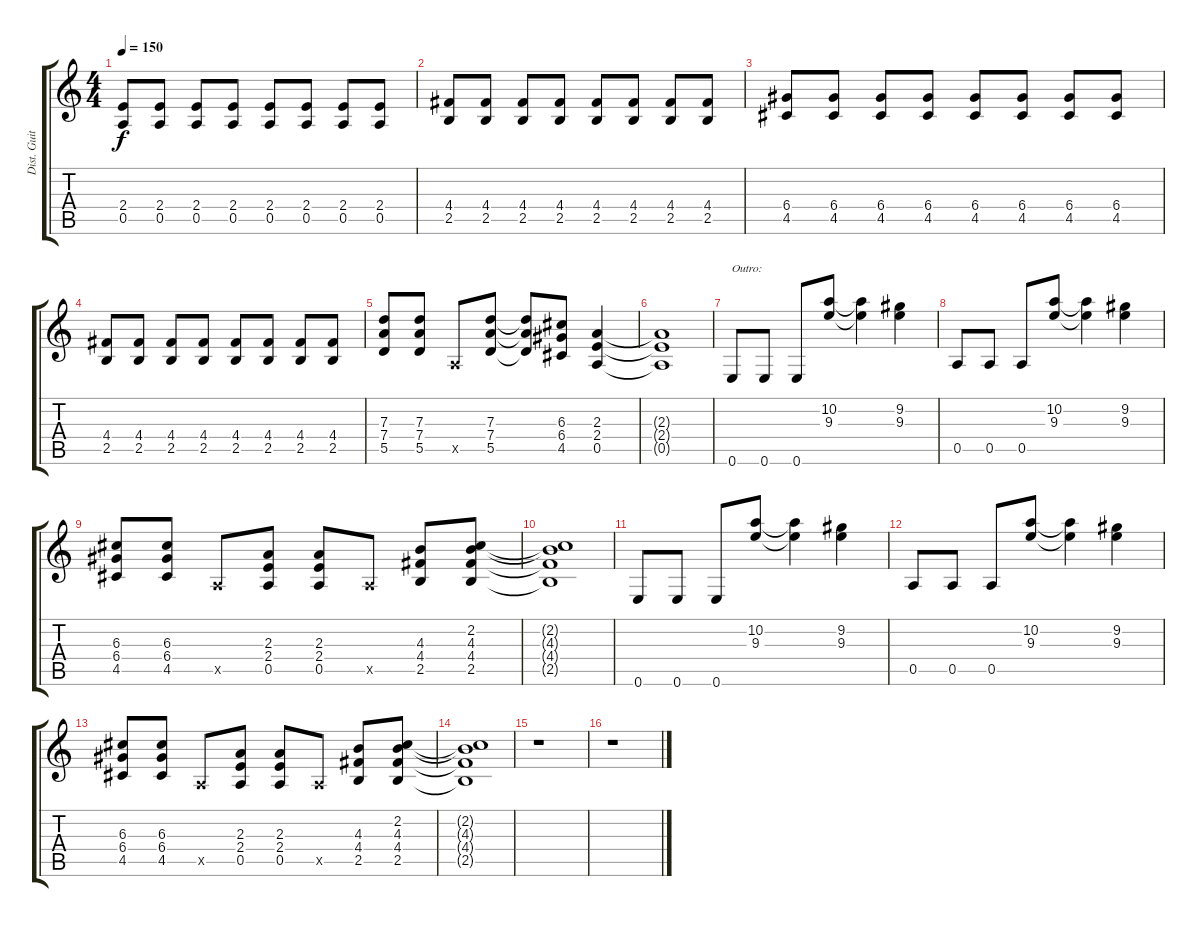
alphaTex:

\track ("Dist. Guitar 2" "Dist. Guit") {instrument overdrivenguitar}
\staff {score tabs}
\tuning (E4 B3 G3 D3 A2 E2) {hide}
\ts (4 4)
\tempo 150
\clef g2
\ks c
(2.4 0.5).8{dy f} (2.4 0.5).8 (2.4 0.5).8 (2.4 0.5).8 (2.4 0.5).8 (2.4 0.5).8 (2.4 0.5).8 (2.4 0.5).8 |
(4.4 2.5).8 (4.4 2.5).8 (4.4 2.5).8 (4.4 2.5).8 (4.4 2.5).8 (4.4 2.5).8 (4.4 2.5).8 (4.4 2.5).8 |
(6.4 4.5).8 (6.4 4.5).8 (6.4 4.5).8 (6.4 4.5).8 (6.4 4.5).8 (6.4 4.5).8 (6.4 4.5).8 (6.4 4.5).8 |
(4.4 2.5).8 (4.4 2.5).8 (4.4 2.5).8 (4.4 2.5).8 (4.4 2.5).8 (4.4 2.5).8 (4.4 2.5).8 (4.4 2.5).8 |
(7.3 7.4 5.5).8 (7.3 7.4 5.5).8 0.5{x}.8 (7.3 7.4 5.5).8 (7.3{t} 7.4{t} 5.5{t}).8 (6.3 6.4 4.5).8 (2.3 2.4 0.5).4 |
(2.3{t} 2.4{t} 0.5{t}).1 |
0.6.8{txt "Outro:"} 0.6.8 0.6.8 (10.2 9.3).8 (10.2{t} 9.3{t}).4 (9.2 9.3).4 |
0.5.8 0.5.8 0.5.8 (10.2 9.3).8 (10.2{t} 9.3{t}).4 (9.2 9.3).4 |
(6.3 6.4 4.5).8 (6.3 6.4 4.5).8 0.5{x}.8 (2.3 2.4 0.5).8 (2.3 2.4 0.5).8 0.5{x}.8 (4.3 4.4 2.5).8 (2.2 4.3 4.4 2.5).8 |
(2.2{t} 4.3{t} 4.4{t} 2.5{t}).1 |
0.6.8 0.6.8 0.6.8 (10.2 9.3).8 (10.2{t} 9.3{t}).4 (9.2 9.3).4 |
0.5.8 0.5.8 0.5.8 (10.2 9.3).8 (10.2{t} 9.3{t}).4 (9.2 9.3).4 |
(6.3 6.4 4.5).8 (6.3 6.4 4.5).8 0.5{x}.8 (2.3 2.4 0.5).8 (2.3 2.4 0.5).8 0.5{x}.8 (4.3 4.4 2.5).8 (2.2 4.3 4.4 2.5).8 |
(2.2{t} 4.3{t} 4.4{t} 2.5{t}).1 |
r.1 |
r.1
